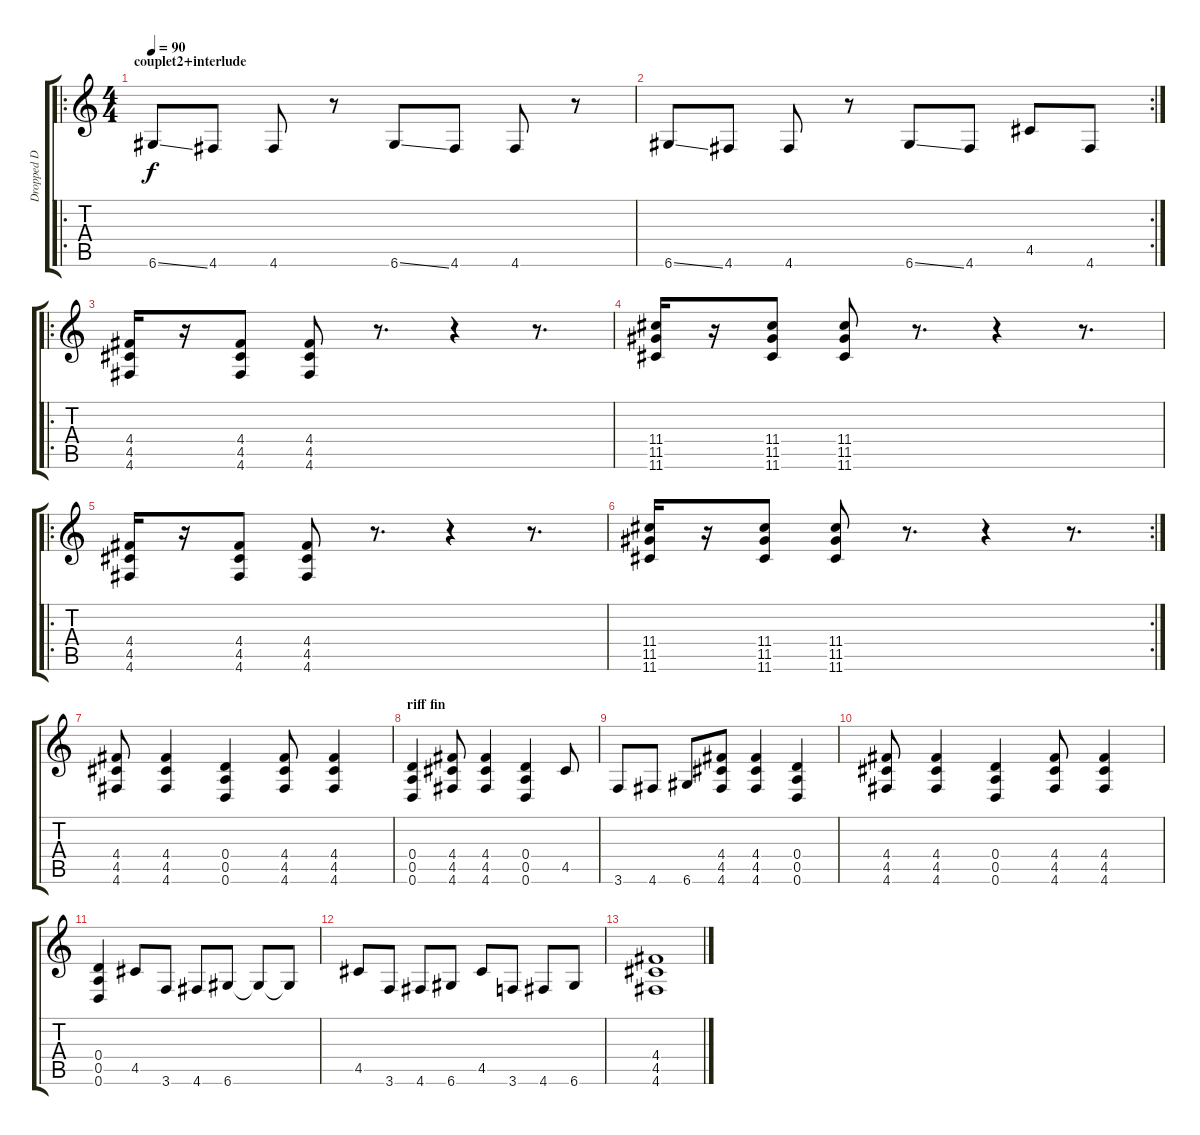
\track ("Dropped D Matt" "Dropped D ") {instrument distortionguitar}
\staff {score tabs}
\tuning (E4 B3 G3 D3 A2 D2) {hide}
\ro
\ts (4 4)
\section ("" "couplet2+interlude")
\tempo 90
\clef g2
\ks c
6.6{ss}.8{dy f} 4.6.8 4.6.8 r.8 6.6{ss}.8 4.6.8 4.6.8 r.8 |
\rc 2
6.6{ss}.8 4.6.8 4.6.8 r.8 6.6{ss}.8 4.6.8 4.5.8 4.6.8 |
\ro
(4.4 4.5 4.6).16{volume 13} r.16 (4.4 4.5 4.6).8 (4.4 4.5 4.6).8 r.8{d} r.4 r.8{d} |
(11.4 11.5 11.6).16{volume 13} r.16 (11.4 11.5 11.6).8 (11.4 11.5 11.6).8 r.8{d} r.4 r.8{d} |
\ro
(4.4 4.5 4.6).16{volume 13} r.16 (4.4 4.5 4.6).8 (4.4 4.5 4.6).8 r.8{d} r.4 r.8{d} |
\rc 2
(11.4 11.5 11.6).16{volume 13} r.16 (11.4 11.5 11.6).8 (11.4 11.5 11.6).8 r.8{d} r.4 r.8{d} |
(4.4 4.5 4.6).8 (4.4 4.5 4.6).4 (0.4 0.5 0.6).4 (4.4 4.5 4.6).8 (4.4 4.5 4.6).4 |
\section ("" "riff fin")
(0.4 0.5 0.6).4 (4.4 4.5 4.6).8 (4.4 4.5 4.6).4 (0.4 0.5 0.6).4 4.5.8 |
3.6.8 4.6.8 6.6.8 (4.4 4.5 4.6).8 (4.4 4.5 4.6).4 (0.4 0.5 0.6).4 |
(4.4 4.5 4.6).8 (4.4 4.5 4.6).4 (0.4 0.5 0.6).4 (4.4 4.5 4.6).8 (4.4 4.5 4.6).4 |
(0.4 0.5 0.6).4 4.5.8 3.6.8 4.6.8 6.6.8 6.6{t}.8 6.6{t}.8 |
4.5.8 3.6.8 4.6.8 6.6.8 4.5.8 3.6.8 4.6.8 6.6.8 |
(4.4 4.5 4.6).1
